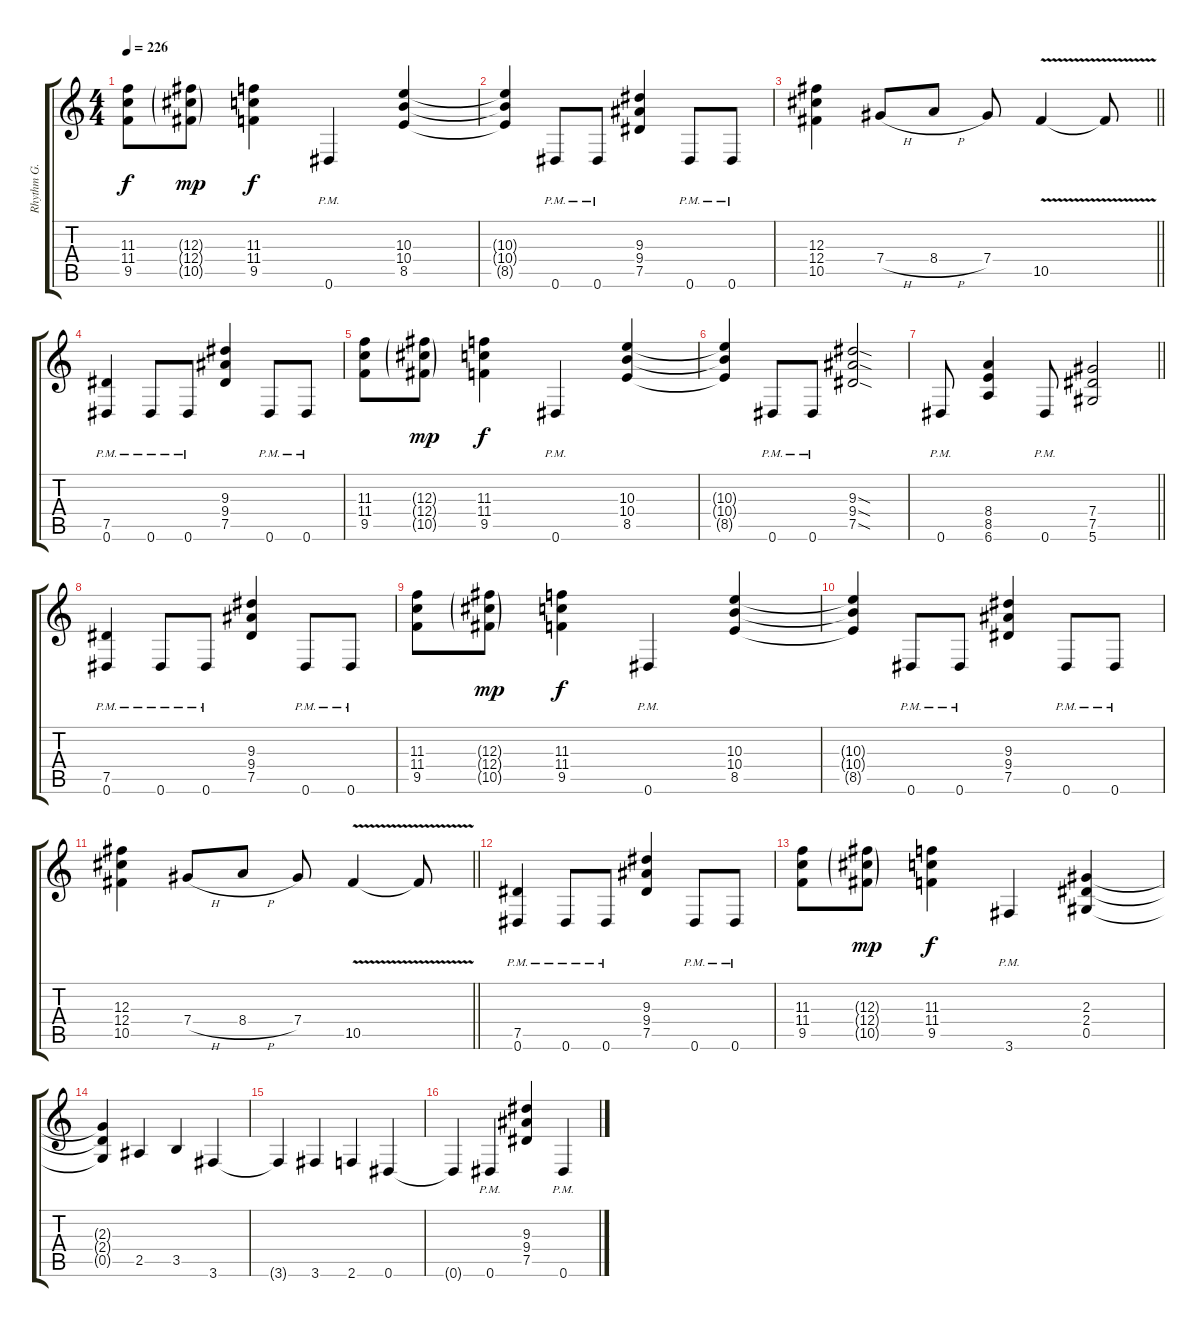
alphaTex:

\track ("Rhythm G." "Rhythm G.") {instrument distortionguitar}
\staff {score tabs}
\tuning (Eb4 Bb3 Gb3 Db3 Ab2 Eb2) {hide}
\ts (4 4)
\tempo 226
\clef g2
\ks c
(11.3 11.4 9.5).8{dy f} (12.3{g} 12.4{g} 10.5{g}).8{dy mp} (11.3 11.4 9.5).4{dy f} 0.6{pm}.4 (10.3 10.4 8.5).4 |
(10.3{t} 10.4{t} 8.5{t}).4 0.6{pm}.8 0.6{pm}.8 (9.3 9.4 7.5).4 0.6{pm}.8 0.6{pm}.8 |
\barLineRight lightlight
(12.3 12.4 10.5).4 7.4{h}.8 8.4{h}.8 7.4.8 10.5{v}.4 10.5{t}.8 |
(7.5{pm} 0.6{pm}).4 0.6{pm}.8 0.6{pm}.8 (9.3 9.4 7.5).4 0.6{pm}.8 0.6{pm}.8 |
(11.3 11.4 9.5).8 (12.3{g} 12.4{g} 10.5{g}).8{dy mp} (11.3 11.4 9.5).4{dy f} 0.6{pm}.4 (10.3 10.4 8.5).4 |
(10.3{t} 10.4{t} 8.5{t}).4 0.6{pm}.8 0.6{pm}.8 (9.3{sod} 9.4{sod} 7.5{sod}).2 |
\barLineRight lightlight
0.6{pm}.8 (8.4 8.5 6.6).4 0.6{pm}.8 (7.4 7.5 5.6).2 |
(7.5{pm} 0.6{pm}).4 0.6{pm}.8 0.6{pm}.8 (9.3 9.4 7.5).4 0.6{pm}.8 0.6{pm}.8 |
(11.3 11.4 9.5).8 (12.3{g} 12.4{g} 10.5{g}).8{dy mp} (11.3 11.4 9.5).4{dy f} 0.6{pm}.4 (10.3 10.4 8.5).4 |
(10.3{t} 10.4{t} 8.5{t}).4 0.6{pm}.8 0.6{pm}.8 (9.3 9.4 7.5).4 0.6{pm}.8 0.6{pm}.8 |
\barLineRight lightlight
(12.3 12.4 10.5).4 7.4{h}.8 8.4{h}.8 7.4.8 10.5{v}.4 10.5{t}.8 |
(7.5{pm} 0.6{pm}).4 0.6{pm}.8 0.6{pm}.8 (9.3 9.4 7.5).4 0.6{pm}.8 0.6{pm}.8 |
(11.3 11.4 9.5).8 (12.3{g} 12.4{g} 10.5{g}).8{dy mp} (11.3 11.4 9.5).4{dy f} 3.6{pm}.4 (2.3 2.4 0.5).4 |
(2.3{t} 2.4{t} 0.5{t}).4 2.5.4 3.5.4 3.6.4 |
3.6{t}.4 3.6.4 2.6.4 0.6.4 |
0.6{t}.4 0.6{pm}.4 (9.3 9.4 7.5).4 0.6{pm}.4
